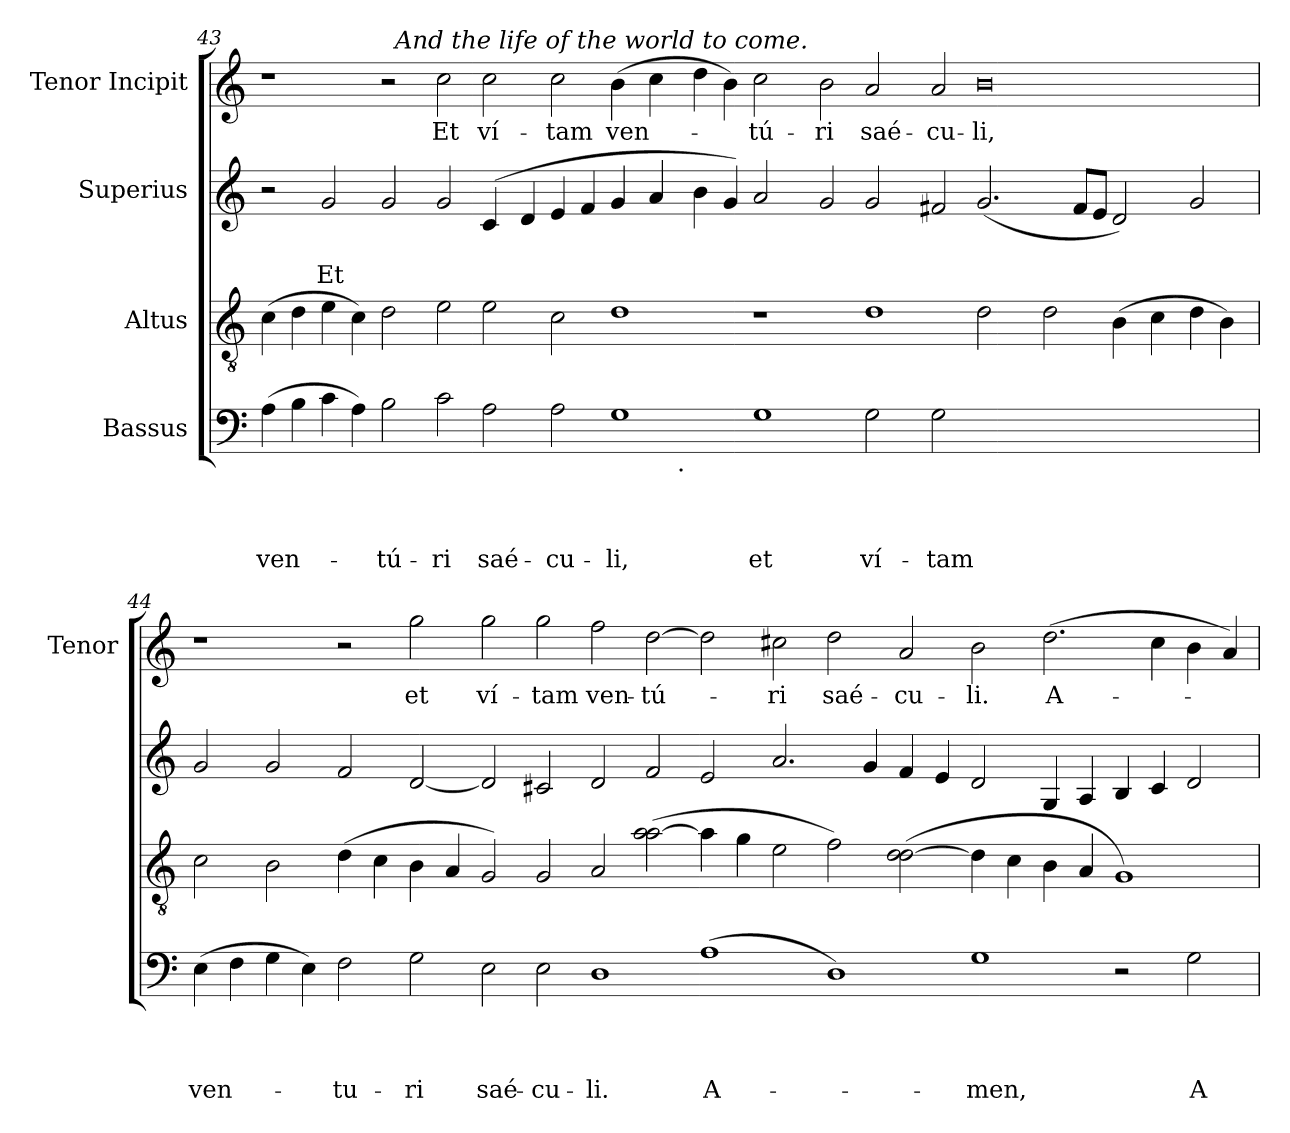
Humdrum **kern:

**kern	**text	**text	**text	**text	**kern	**kern	**text	**text	**kern	**text
*part4	*part4	*part4	*part4	*part4	*part3	*part2	*part2	*part2	*part1	*part1
*staff4	*staff4	*staff4	*staff4	*staff4	*staff3	*staff2	*staff2	*staff2	*staff1	*staff1
*I"Bassus	*	*	*	*	*I"Altus	*I"Superius	*	*	*I"Tenor Incipit	*
*	*	*	*	*	*	*	*	*	*I'Tenor	*
!!LO:PB:g=z
*clefF4	*	*	*	*	*clefGv2	*clefG2	*	*	*clefG2	*
*k[]	*	*	*	*	*k[]	*k[]	*	*	*k[]	*
*C:	*	*	*	*	*C:	*C:	*	*	*C:	*
=43	=43	=43	=43	=43	=43	=43	=43	=43	=43	=43
!	!	!	!	!LO:LY:b	!	!	!	!	!	!
*^	*	*	*	*	*	*	*	*	*^	*
(>4A\	1ryy	.	.	.	ven-	(>4c\	2r	.	.	1r	1ryy	.
4B\	.	.	.	.	.	4d\	.	.	.	.	.	.
!	!	!	!	!	!	!	!	!	!LO:LY:b	!	!	!
4c\	.	.	.	.	.	4e\	2g/	.	Et	.	.	.
4A\)	.	.	.	.	.	4c\)	.	.	.	.	.	.
!	!	!	!	!	!LO:LY:b	!	!	!	!	!	!	!
2B\	1ryy	.	.	.	-tú-	2d\	2g/	.	.	2r	16ryy	.
!	!	!	!	!	!	!	!	!	!	!	!LO:TX:a:i:t=And the life of the world to come.	!
.	.	.	.	.	.	.	.	.	.	.	1ryy	.
!	!	!	!	!	!LO:LY:b	!	!	!	!	!	!	!LO:LY:b
2c\	.	.	.	.	-ri	2e\	2g/	.	.	2cc\	.	Et
!	!	!	!	!	!LO:LY:b	!	!	!	!	!	!	!LO:LY:b
2A\	1ryy	.	.	.	saé-	2e\	(4c/	.	.	2cc\	.	ví-
.	.	.	.	.	.	.	.	.	.	.	1ryy	.
.	.	.	.	.	.	.	4d/	.	.	.	.	.
!	!	!	!	!	!LO:LY:b	!	!	!	!	!	!	!LO:LY:b
2A\	.	.	.	.	-cu-	2c\	4e/	.	.	2cc\	.	-tam
.	.	.	.	.	.	.	4f/	.	.	.	.	.
!	!	!	!	!	!LO:LY:b	!	!	!	!	!	!	!LO:LY:b
1G	4ryy	.	.	.	-li,	1d	4g/	.	.	(>4b\	.	ven-
.	.	.	.	.	.	.	.	.	.	.	1ryy	.
.	8ryy	.	.	.	.	.	4a/	.	.	4cc\	.	.
.	32ryy	.	.	.	.	.	.	.	.	.	.	.
!	!LO:TX:b:t=.	!	!	!	!	!	!	!	!	!	!	!
.	1ryy	.	.	.	.	.	.	.	.	.	.	.
.	.	.	.	.	.	.	4b\	.	.	4dd\	.	.
.	.	.	.	.	.	.	4g/)	.	.	4b\)	.	.
!	!	!	!	!	!LO:LY:b	!	!	!	!	!	!	!LO:LY:b
1G	.	.	.	.	et	1r	2a/	.	.	2cc\	.	-tú-
.	.	.	.	.	.	.	.	.	.	.	1ryy	.
.	1ryy	.	.	.	.	.	.	.	.	.	.	.
!	!	!	!	!	!	!	!	!	!	!	!	!LO:LY:b
.	.	.	.	.	.	.	2g/	.	.	2b\	.	-ri
!	!	!	!	!	!LO:LY:b	!	!	!	!	!	!	!LO:LY:b
2G\	.	.	.	.	ví-	1d	2g/	.	.	2a/	.	saé-
.	.	.	.	.	.	.	.	.	.	.	1ryy	.
.	1ryy	.	.	.	.	.	.	.	.	.	.	.
!	!	!	!	!	!LO:LY:b	!	!	!	!	!	!	!LO:LY:b
2G\	.	.	.	.	-tam	.	2f#X/	.	.	2a/	.	-cu-
!	!	!	!	!	!	!	!	!	!	!	!	!LO:LY:b
0ryy	.	.	.	.	.	2d\	(<2.g/	.	.	0b	.	-li,
.	.	.	.	.	.	.	.	.	.	.	1ryy	.
.	1ryy	.	.	.	.	.	.	.	.	.	.	.
.	.	.	.	.	.	2d\	.	.	.	.	.	.
.	.	.	.	.	.	.	8f#/L	.	.	.	.	.
.	.	.	.	.	.	.	8e/J	.	.	.	.	.
.	.	.	.	.	.	(>4B\	2d/)	.	.	.	.	.
.	.	.	.	.	.	.	.	.	.	.	2...ryy	.
.	.	.	.	.	.	4c\	.	.	.	.	.	.
.	2ryy	.	.	.	.	.	.	.	.	.	.	.
.	.	.	.	.	.	4d\	2g/	.	.	.	.	.
.	.	.	.	.	.	4B\)	.	.	.	.	.	.
.	16.ryy	.	.	.	.	.	.	.	.	.	.	.
!!LO:PB:g=z
=44	=44	=44	=44	=44	=44	=44	=44	=44	=44	=44	=44	=44
!	!	!	!	!	!LO:LY:b	!	!	!	!	!	!	!
*v	*v	*	*	*	*	*	*	*	*	*v	*v	*
(>4E\	.	.	.	ven-	2c\	2g/	.	.	1r	.
4F\	.	.	.	.	.	.	.	.	.	.
4G\	.	.	.	.	2B\	2g/	.	.	.	.
4E\)	.	.	.	.	.	.	.	.	.	.
!	!	!	!	!LO:LY:b	!	!	!	!	!	!
2F\	.	.	.	-tu-	(>4d\	2f/	.	.	2r	.
.	.	.	.	.	4c\	.	.	.	.	.
!	!	!	!	!LO:LY:b	!	!	!	!	!	!LO:LY:b
2G\	.	.	.	-ri	4B\	[<2d/	.	.	2gg\	et
.	.	.	.	.	4A/	.	.	.	.	.
!	!	!	!	!LO:LY:b	!	!	!	!	!	!LO:LY:b
2E\	.	.	.	saé-	2G/)	2d/]	.	.	2gg\	ví-
!	!	!	!	!LO:LY:b	!	!	!	!	!	!LO:LY:b
2E\	.	.	.	-cu-	2G/	2c#X/	.	.	2gg\	-tam
!	!	!	!	!LO:LY:b	!	!	!	!	!	!LO:LY:b
1D	.	.	.	-li.	2A/	2d/	.	.	2ff\	ven-
!	!	!	!	!	!	!	!	!	!	!LO:LY:b
.	.	.	.	.	(>2a\ [>2a\	2f/	.	.	[>2dd\	-tú-
!	!	!	!	!LO:LY:b	!	!	!	!	!	!
(>1A	.	.	.	A-	4a\]	2e/	.	.	2dd\]	.
.	.	.	.	.	4g\	.	.	.	.	.
!	!	!	!	!	!	!	!	!	!	!LO:LY:b
.	.	.	.	.	2e\	2.a/	.	.	2cc#X\	-ri
!	!	!	!	!	!	!	!	!	!	!LO:LY:b
1D)	.	.	.	.	2f\)	.	.	.	2dd\	saé-
.	.	.	.	.	.	4g/	.	.	.	.
!	!	!	!	!	!	!	!	!	!	!LO:LY:b
.	.	.	.	.	(>2d\ [>2d\	4f/	.	.	2a/	-cu-
.	.	.	.	.	.	4e/	.	.	.	.
!	!	!	!	!LO:LY:b	!	!	!	!	!	!LO:LY:b
1G	.	.	.	-men,	4d\]	2d/	.	.	2b\	-li.
.	.	.	.	.	4c\	.	.	.	.	.
!	!	!	!	!	!	!	!	!	!	!LO:LY:b
.	.	.	.	.	4B\	4G/	.	.	(>2.dd\	A-
.	.	.	.	.	4A/	4A/	.	.	.	.
2r	.	.	.	.	1G)	4B/	.	.	.	.
.	.	.	.	.	.	4c#/	.	.	4cc#\	.
!	!	!	!	!LO:LY:b	!	!	!	!	!	!
2G\	.	.	.	A-	.	2d/	.	.	4b\	.
.	.	.	.	.	.	.	.	.	4a/)	.
=	=	=	=	=	=	=	=	=	=	=
*-	*-	*-	*-	*-	*-	*-	*-	*-	*-	*-
